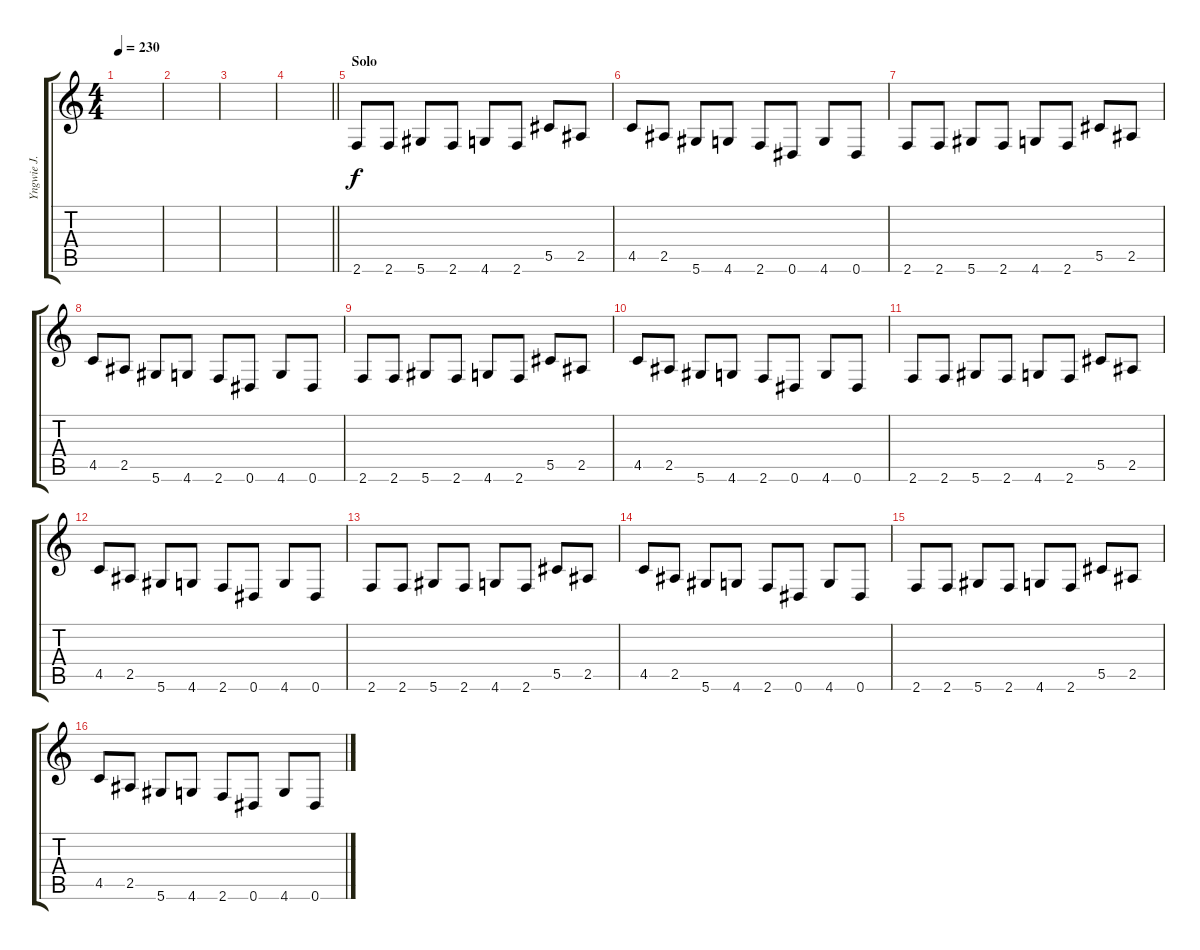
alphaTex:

\track ("Yngwie J. Malmsteen" "Yngwie J. ") {instrument distortionguitar}
\staff {score tabs}
\tuning (Eb4 Bb3 Gb3 Db3 Ab2 Eb2) {hide}
\ts (4 4)
\tempo 230
\clef g2
\ks c
|
|
|
\barLineRight lightlight
|
\section ("" "Solo")
2.6.8 2.6.8 5.6.8 2.6.8 4.6.8 2.6.8 5.5.8 2.5.8 |
4.5.8 2.5.8 5.6.8 4.6.8 2.6.8 0.6.8 4.6.8 0.6.8 |
2.6.8 2.6.8 5.6.8 2.6.8 4.6.8 2.6.8 5.5.8 2.5.8 |
4.5.8 2.5.8 5.6.8 4.6.8 2.6.8 0.6.8 4.6.8 0.6.8 |
2.6.8 2.6.8 5.6.8 2.6.8 4.6.8 2.6.8 5.5.8 2.5.8 |
4.5.8 2.5.8 5.6.8 4.6.8 2.6.8 0.6.8 4.6.8 0.6.8 |
2.6.8 2.6.8 5.6.8 2.6.8 4.6.8 2.6.8 5.5.8 2.5.8 |
4.5.8 2.5.8 5.6.8 4.6.8 2.6.8 0.6.8 4.6.8 0.6.8 |
2.6.8 2.6.8 5.6.8 2.6.8 4.6.8 2.6.8 5.5.8 2.5.8 |
4.5.8 2.5.8 5.6.8 4.6.8 2.6.8 0.6.8 4.6.8 0.6.8 |
2.6.8 2.6.8 5.6.8 2.6.8 4.6.8 2.6.8 5.5.8 2.5.8 |
4.5.8 2.5.8 5.6.8 4.6.8 2.6.8 0.6.8 4.6.8 0.6.8
